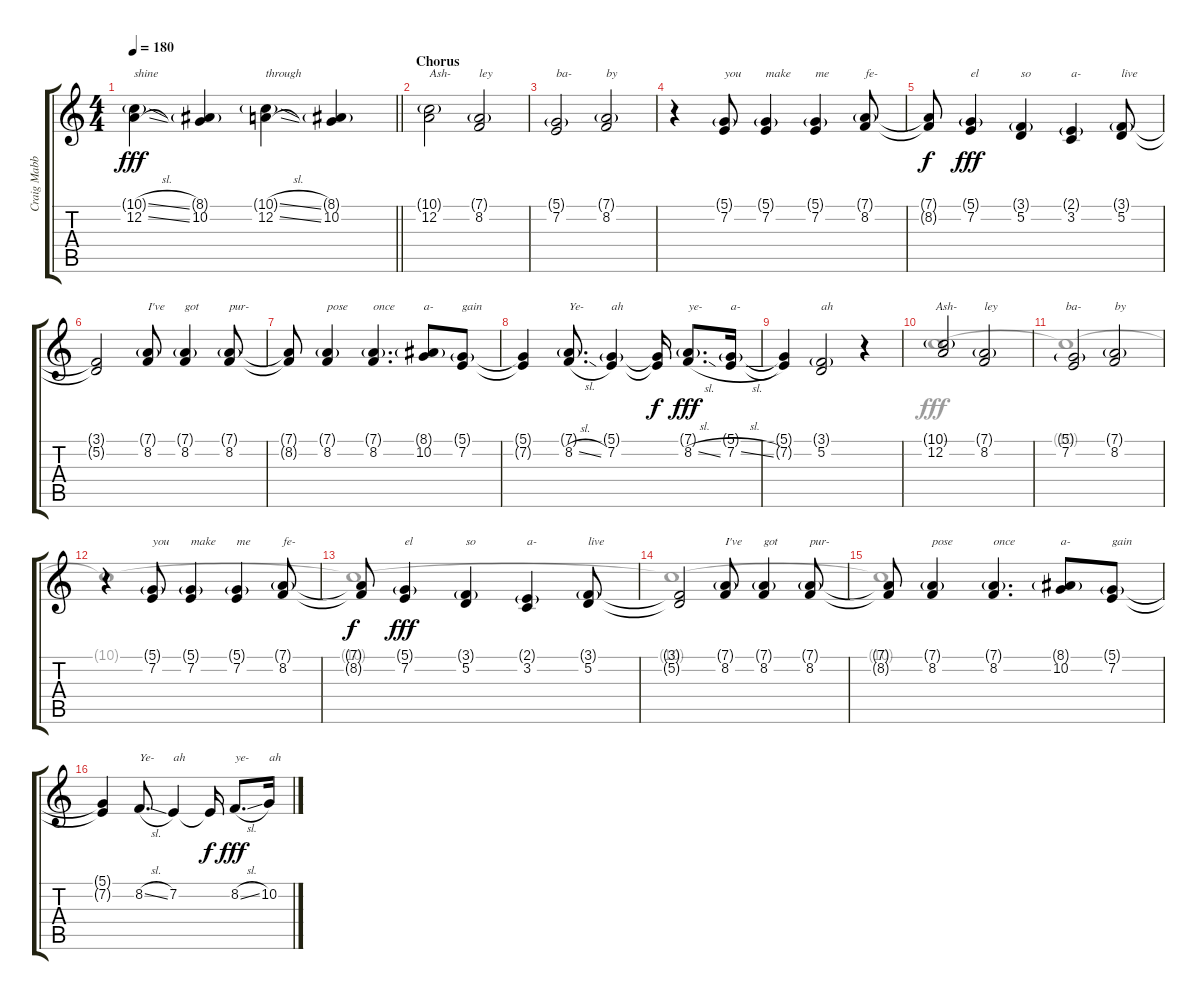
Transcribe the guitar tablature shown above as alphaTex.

\track ("Craig Mabbit [Vox]" "Craig Mabb") {instrument harmonica}
\staff {score tabs}
\tuning (D4 A3 F3 C3 G2 C2) {hide}
\voice
\ts (4 4)
\tempo 180
\clef g2
\barLineRight lightlight
\ks c
(10.1{sl g} 12.2{sl}).4{txt "shine" dy fff} (8.1{g} 10.2).4 (10.1{sl g} 12.2{sl}).4{txt "through"} (8.1{g} 10.2).4 |
\section ("" "Chorus")
(10.1{g} 12.2).2{txt "Ash-"} (7.1{g} 8.2).2{txt "ley"} |
(5.1{g} 7.2).2{txt "ba-"} (7.1{g} 8.2).2{txt "by"} |
r.4 (5.1{g} 7.2).8{txt "you"} (5.1{g} 7.2).4{txt "make"} (5.1{g} 7.2).4{txt "me"} (7.1{g} 8.2).8{txt "fe-"} |
(7.1{t} 8.2{t}).8{dy f} (5.1{g} 7.2).4{txt "el" dy fff} (3.1{g} 5.2).4{txt "so"} (2.1{g} 3.2).4{txt "a-"} (3.1{g} 5.2).8{txt "live"} |
(3.1{t} 5.2{t}).2 (7.1{g} 8.2).8{txt "I've"} (7.1{g} 8.2).4{txt "got"} (7.1{g} 8.2).8{txt "pur-"} |
(7.1{t} 8.2{t}).8 (7.1{g} 8.2).4{txt "pose"} (7.1{g} 8.2).4{d txt "once"} (8.1{g} 10.2).8{txt "a-"} (5.1{g} 7.2).8{txt "gain"} |
(5.1{t} 7.2{t}).4 (7.1{g} 8.2{sl}).8{d txt "Ye-"} (5.1{g} 7.2).4{txt "ah"} (5.1{t} 7.2{t}).16{dy f} (7.1{g} 8.2{sl}).8{d txt "ye-" dy fff} (5.1{g} 7.2{sl}).16{txt "a-"} |
(5.1{t} 7.2{t}).4 (3.1{g} 5.2).2{txt "ah"} r.4 |
(10.1{g} 12.2).2{txt "Ash-"} (7.1{g} 8.2).2{txt "ley"} |
(5.1{g} 7.2).2{txt "ba-"} (7.1{g} 8.2).2{txt "by"} |
r.4 (5.1{g} 7.2).8{txt "you"} (5.1{g} 7.2).4{txt "make"} (5.1{g} 7.2).4{txt "me"} (7.1{g} 8.2).8{txt "fe-"} |
(7.1{t} 8.2{t}).8{dy f} (5.1{g} 7.2).4{txt "el" dy fff} (3.1{g} 5.2).4{txt "so"} (2.1{g} 3.2).4{txt "a-"} (3.1{g} 5.2).8{txt "live"} |
(3.1{t} 5.2{t}).2 (7.1{g} 8.2).8{txt "I've"} (7.1{g} 8.2).4{txt "got"} (7.1{g} 8.2).8{txt "pur-"} |
(7.1{t} 8.2{t}).8 (7.1{g} 8.2).4{txt "pose"} (7.1{g} 8.2).4{d txt "once"} (8.1{g} 10.2).8{txt "a-"} (5.1{g} 7.2).8{txt "gain"} |
(5.1{t} 7.2{t}).4 8.2{sl}.8{d txt "Ye-"} 7.2.4{txt "ah"} 7.2{t}.16{dy f} 8.2{sl}.8{d txt "ye-" dy fff} 10.2.16{txt "ah "}
\voice
\clef g2
\ottava regular
\simile none
\barLineRight lightlight
\ks c
|
|
|
|
|
|
|
|
|
10.1.1 |
10.1{t}.1 |
10.1{t}.1 |
10.1{t}.1 |
10.1{t}.1 |
10.1{t}.1 |
